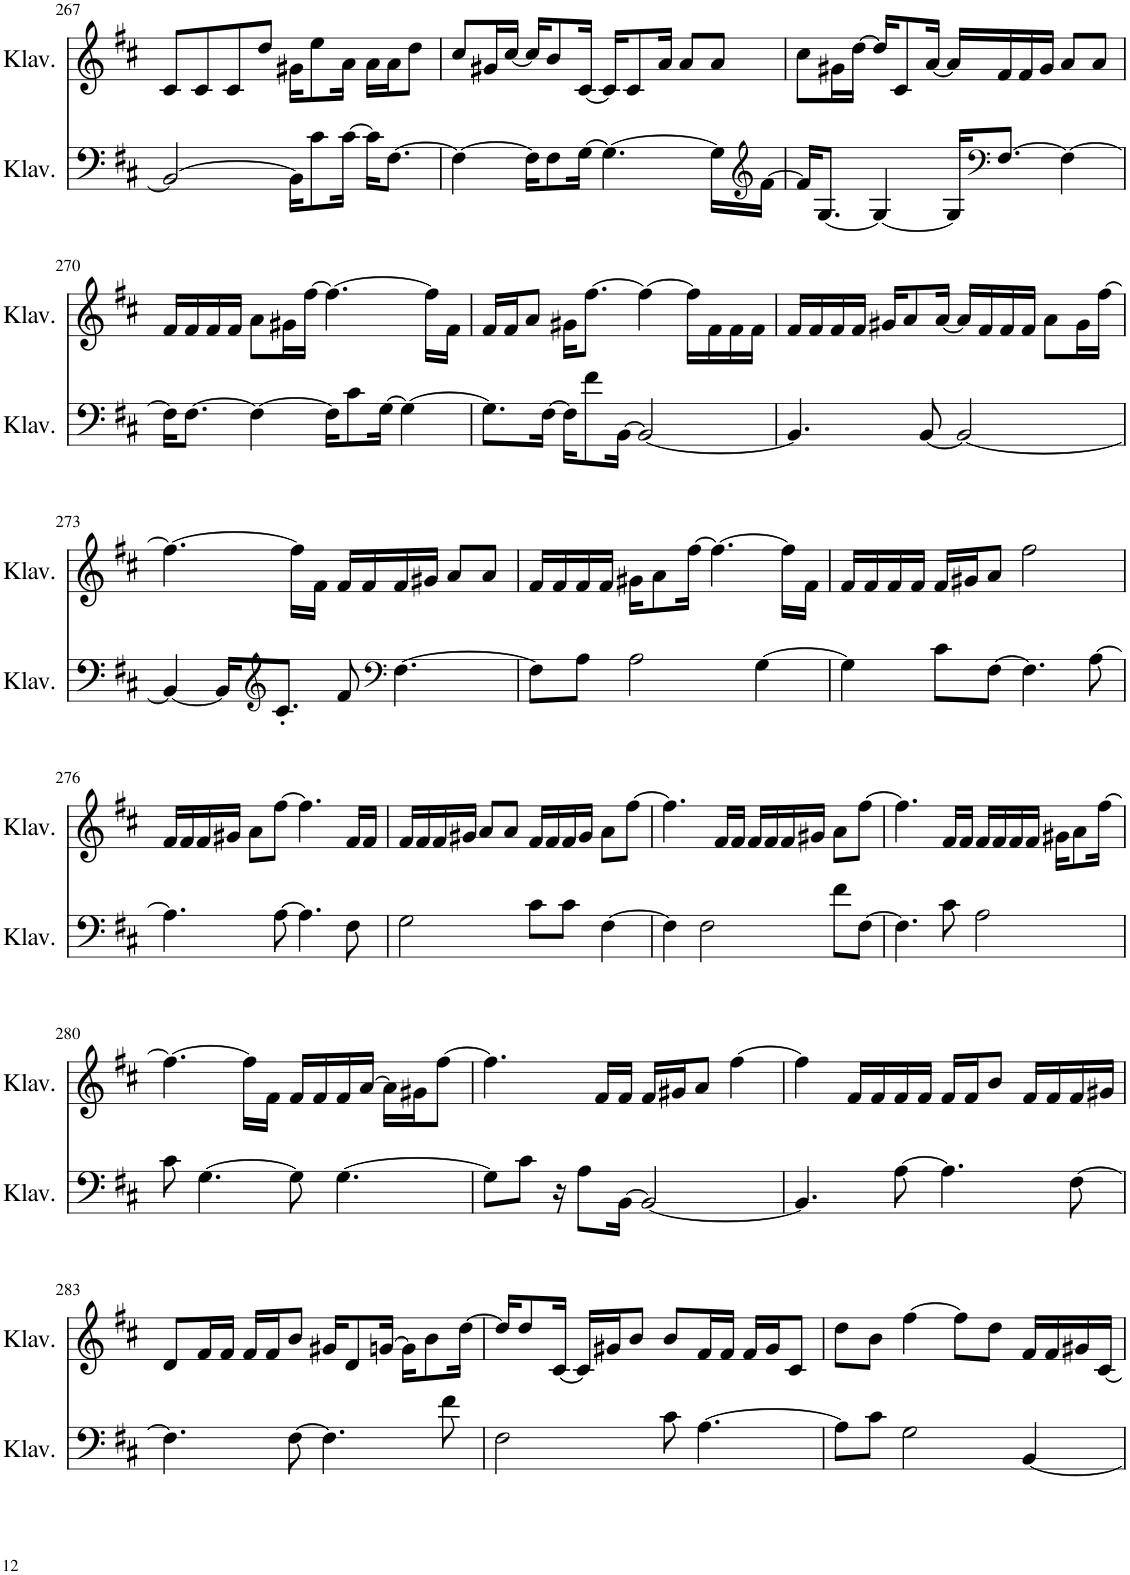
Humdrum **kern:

**kern	**kern
*part2	*part1
*staff2	*staff1
*I"Klavier	*I"Klavier
*I'Klav.	*I'Klav.
!!LO:PB:g=z
*clefF4	*clefG2
*k[f#c#]	*k[f#c#]
*M4/4	*M4/4
=267	=267
2BB/_	8c#/L
.	8c#/
.	8c#/
.	8dd/J
16BB\KL]	16g#X\KL
8c#\	8ee\
[16c#\Jk	16a\Jk
16c#\KL]	16a\LL
[8.F#\J	16a\J
.	8dd\J
=268	=268
4F#\_	8cc#/L
.	16g#X/L
.	[16cc#/JJ
16F#\KL]	16cc#/KL]
8F#\	8b/
[16G\Jk	[16c#/Jk
4.G\_	16c#/KL]
.	8c#/
.	16a/Jk
.	8a/L
16G\LL]	8a/J
*clefG2	*
[16f#\JJ	.
=269	=269
16f#/KL]	8cc#\L
[8.G/J	.
.	16g#X\L
.	[16dd\JJ
4G/_	16dd/KL]
.	8c#/
.	[16a/Jk
16G/KL]	16a/LL]
*clefF4	*
[8.F#/J	16f#/
.	16f#/
.	16g#/JJ
4F#\_	8a/L
.	8a/J
!!LO:LB:g=z
=270	=270
16F#\KL]	16f#/LL
[8.F#\J	16f#/
.	16f#/
.	16f#/JJ
4F#\_	8a\L
.	16g#X\L
.	[16ff#\JJ
16F#\KL]	4.ff#\_
8c#\	.
[16G\Jk	.
4G\_	.
.	16ff#\LL]
.	16f#\JJ
=271	=271
8.G\L]	16f#/LL
.	16f#/J
.	8a/J
[16F#\Jk	.
16F#\KL]	16g#X\KL
8f#\	[8.ff#\J
[16BB\Jk	.
2BB/_	4ff#\_
.	16ff#\LL]
.	16f#\
.	16f#\
.	16f#\JJ
=272	=272
4.BB/]	16f#/LL
.	16f#/
.	16f#/
.	16f#/JJ
.	16g#X/KL
.	8a/
[8BB/	.
.	[16a/Jk
2BB/_	16a/LL]
.	16f#/
.	16f#/
.	16f#/JJ
.	8a\L
.	16g#\L
.	[16ff#\JJ
!!LO:LB:g=z
=273	=273
4BB/_	4.ff#\_
16BB/KL]	.
*clefG2	*
8.c#'/J	.
.	16ff#\LL]
.	16f#\JJ
8f#/	16f#/LL
.	16f#/
*clefF4	*
[4.F#\	16f#/
.	16g#X/JJ
.	8a/L
.	8a/J
=274	=274
8F#\L]	16f#/LL
.	16f#/
8A\J	16f#/
.	16f#/JJ
2A\	16g#X\KL
.	8a\
.	[16ff#\Jk
.	4.ff#\_
[4G\	.
.	16ff#\LL]
.	16f#\JJ
=275	=275
4G\]	16f#/LL
.	16f#/
.	16f#/
.	16f#/JJ
8c#\L	16f#/LL
.	16g#X/J
[8F#\J	8a/J
4.F#\]	2ff#\
[8A\	.
!!LO:LB:g=z
=276	=276
4.A\]	16f#/LL
.	16f#/
.	16f#/
.	16g#X/JJ
.	8a\L
[8A\	[8ff#\J
4.A\]	4.ff#\]
8F#\	16f#/LL
.	16f#/JJ
=277	=277
2G\	16f#/LL
.	16f#/
.	16f#/
.	16g#X/JJ
.	8a/L
.	8a/J
8c#\L	16f#/LL
.	16f#/
8c#\J	16f#/
.	16g#/JJ
[4F#\	8a\L
.	[8ff#\J
=278	=278
4F#\]	4.ff#\]
2F#\	.
.	16f#/LL
.	16f#/JJ
.	16f#/LL
.	16f#/
.	16f#/
.	16g#X/JJ
8f#\L	8a\L
[8F#\J	[8ff#\J
=279	=279
4.F#\]	4.ff#\]
8c#\	16f#/LL
.	16f#/JJ
2A\	16f#/LL
.	16f#/
.	16f#/
.	16f#/JJ
.	16g#X\KL
.	8a\
.	[16ff#\Jk
!!LO:LB:g=z
=280	=280
8c#\	4.ff#\_
[4.G\	.
.	16ff#\LL]
.	16f#\JJ
8G\]	16f#/LL
.	16f#/
[4.G\	16f#/
.	[16a/JJ
.	16a\LL]
.	16g#X\J
.	[8ff#\J
=281	=281
8G\L]	4.ff#\]
8c#\J	.
16r	.
8A\L	.
.	16f#/LL
[16BB\Jk	16f#/JJ
2BB/_	16f#/LL
.	16g#X/J
.	8a/J
.	[4ff#\
=282	=282
4.BB/]	4ff#\]
.	16f#/LL
.	16f#/
[8A\	16f#/
.	16f#/JJ
4.A\]	16f#/LL
.	16f#/J
.	8b/J
.	16f#/LL
.	16f#/
[8F#\	16f#/
.	16g#X/JJ
!!LO:LB:g=z
=283	=283
4.F#\]	8d/L
.	16f#/L
.	16f#/JJ
.	16f#/LL
.	16f#/J
[8F#\	8b/J
4.F#\]	16g#X/KL
.	8d/
.	[16gn/Jk
.	16g\KL]
.	8b\
8f#\	.
.	[16dd\Jk
=284	=284
2F#\	16dd/KL]
.	8dd/
.	[16c#/Jk
.	16c#/LL]
.	16g#X/J
.	8b/J
8c#\	8b/L
[4.A\	16f#/L
.	16f#/JJ
.	16f#/LL
.	16g#/J
.	8c#/J
=285	=285
8A\L]	8dd\L
8c#\J	8b\J
2G\	[4ff#\
.	8ff#\L]
.	8dd\J
[4BB/	16f#/LL
.	16f#/
.	16g#X/
.	[16c#/JJ
=	=
*-	*-
